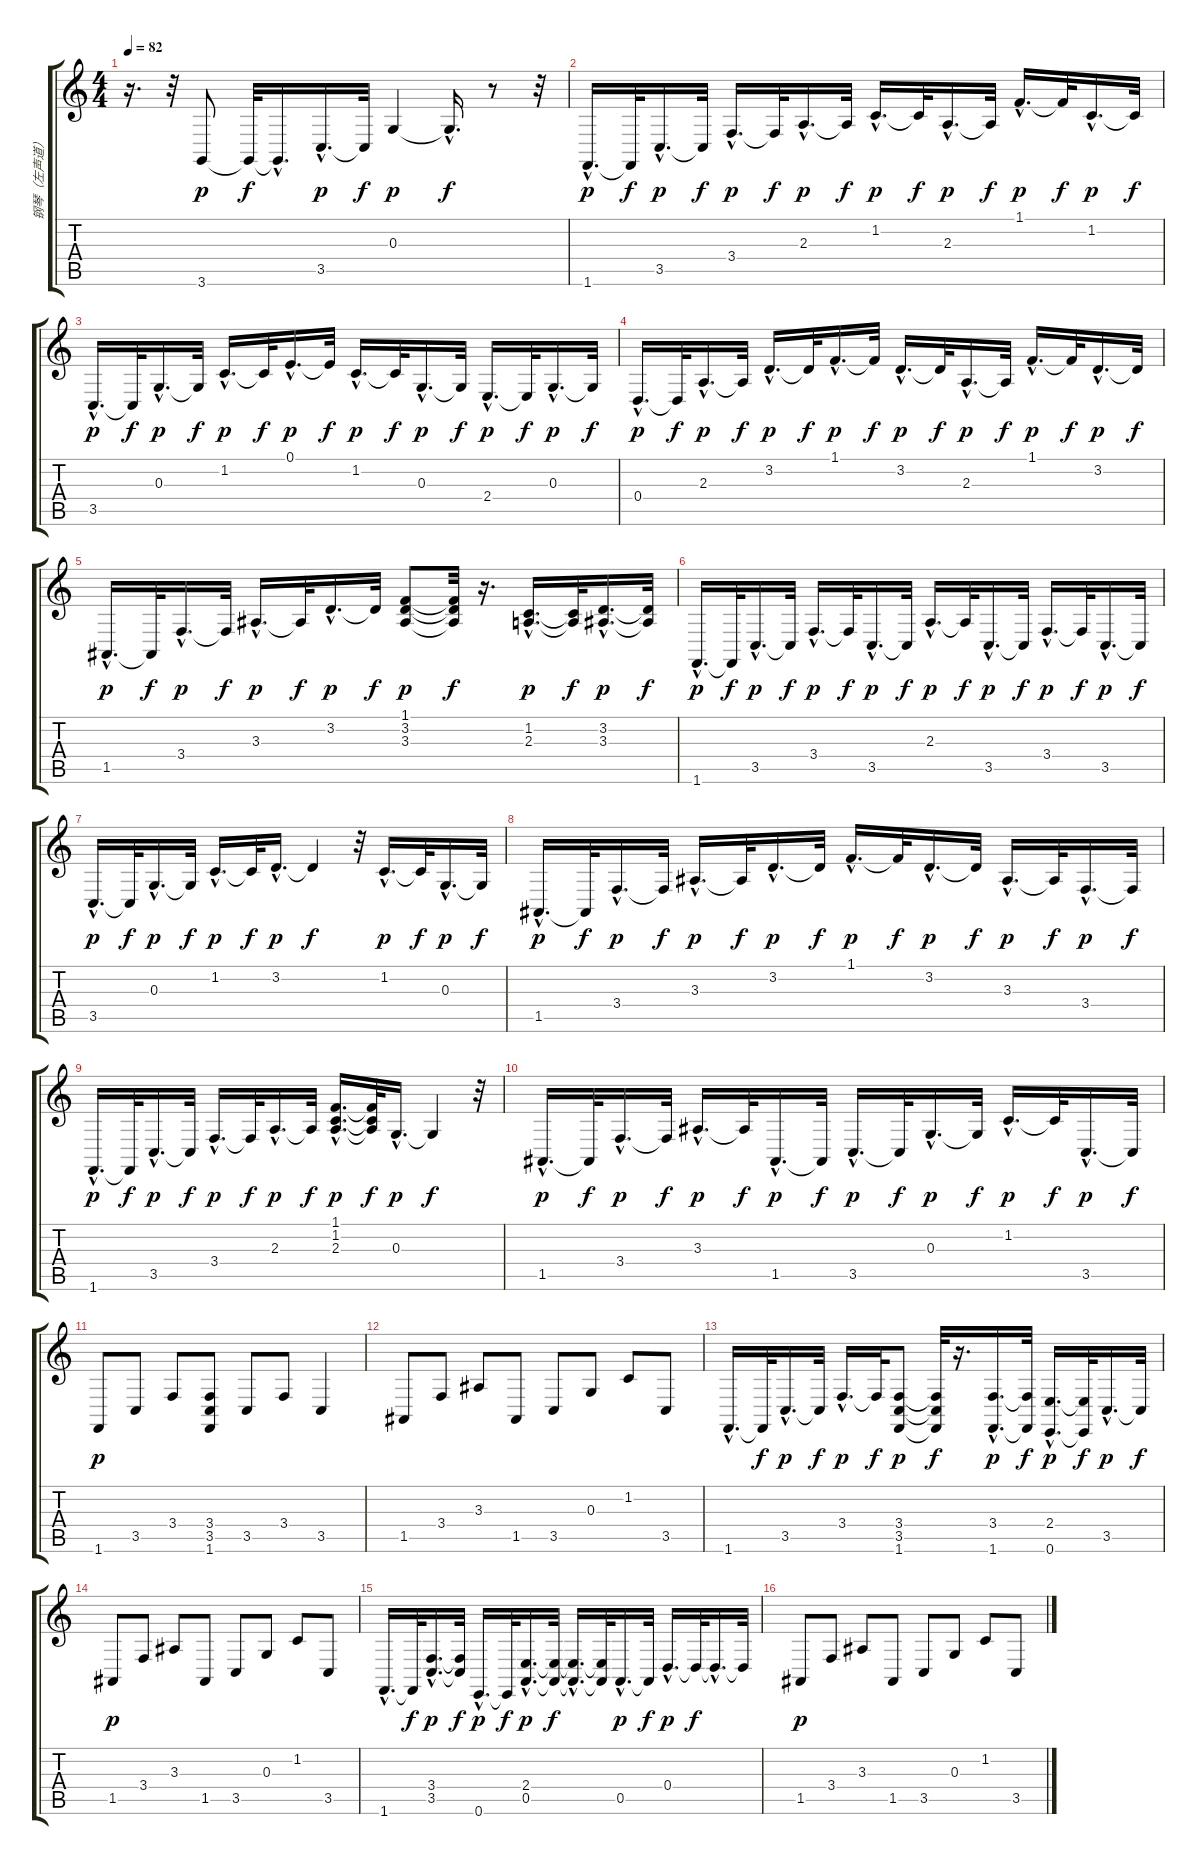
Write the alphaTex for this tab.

\track ("钢琴（左声道）" "钢琴（左声道）") {instrument acousticgrandpiano}
\staff {score tabs}
\tuning (E4 B3 G3 D3 A2 E2) {hide}
\ts (4 4)
\tempo 82
\clef g2
\ks c
r.16{d dy f} r.32 3.6.8{dy p} 3.6{t}.32{dy f} 3.6{hac t}.16{d} 3.5{hac}.16{d dy p} 3.5{t}.32{dy f} 0.3.4{dy p} 0.3{hac t}.16{d dy f} r.8 r.32 |
1.6{hac}.16{d dy p} 1.6{t}.32{dy f} 3.5{hac}.16{d dy p} 3.5{t}.32{dy f} 3.4{hac}.16{d dy p} 3.4{t}.32{dy f} 2.3{hac}.16{d dy p} 2.3{t}.32{dy f} 1.2{hac}.16{d dy p} 1.2{t}.32{dy f} 2.3{hac}.16{d dy p} 2.3{t}.32{dy f} 1.1{hac}.16{d dy p} 1.1{t}.32{dy f} 1.2{hac}.16{d dy p} 1.2{t}.32{dy f} |
3.5{hac}.16{d dy p} 3.5{t}.32{dy f} 0.3{hac}.16{d dy p} 0.3{t}.32{dy f} 1.2{hac}.16{d dy p} 1.2{t}.32{dy f} 0.1{hac}.16{d dy p} 0.1{t}.32{dy f} 1.2{hac}.16{d dy p} 1.2{t}.32{dy f} 0.3{hac}.16{d dy p} 0.3{t}.32{dy f} 2.4{hac}.16{d dy p} 2.4{t}.32{dy f} 0.3{hac}.16{d dy p} 0.3{t}.32{dy f} |
0.4{hac}.16{d dy p} 0.4{t}.32{dy f} 2.3{hac}.16{d dy p} 2.3{t}.32{dy f} 3.2{hac}.16{d dy p} 3.2{t}.32{dy f} 1.1{hac}.16{d dy p} 1.1{t}.32{dy f} 3.2{hac}.16{d dy p} 3.2{t}.32{dy f} 2.3{hac}.16{d dy p} 2.3{t}.32{dy f} 1.1{hac}.16{d dy p} 1.1{t}.32{dy f} 3.2{hac}.16{d dy p} 3.2{t}.32{dy f} |
1.5{hac}.16{d dy p} 1.5{t}.32{dy f} 3.4{hac}.16{d dy p} 3.4{t}.32{dy f} 3.3{hac}.16{d dy p} 3.3{t}.32{dy f} 3.2{hac}.16{d dy p} 3.2{t}.32{dy f} (1.1 3.2 3.3).8{dy p} (1.1{t} 3.2{t} 3.3{t}).32{dy f} r.16{d} (1.2{hac} 2.3{hac}).16{d dy p} (1.2{t} 2.3{t}).32{dy f} (3.2{hac} 3.3{hac}).16{d dy p} (3.2{t} 3.3{t}).32{dy f} |
1.6{hac}.16{d dy p} 1.6{t}.32{dy f} 3.5{hac}.16{d dy p} 3.5{t}.32{dy f} 3.4{hac}.16{d dy p} 3.4{t}.32{dy f} 3.5{hac}.16{d dy p} 3.5{t}.32{dy f} 2.3{hac}.16{d dy p} 2.3{t}.32{dy f} 3.5{hac}.16{d dy p} 3.5{t}.32{dy f} 3.4{hac}.16{d dy p} 3.4{t}.32{dy f} 3.5{hac}.16{d dy p} 3.5{t}.32{dy f} |
3.5{hac}.16{d dy p} 3.5{t}.32{dy f} 0.3{hac}.16{d dy p} 0.3{t}.32{dy f} 1.2{hac}.16{d dy p} 1.2{t}.32{dy f} 3.2{hac}.16{d dy p} 3.2{t}.4{dy f} r.32 1.2{hac}.16{d dy p} 1.2{t}.32{dy f} 0.3{hac}.16{d dy p} 0.3{t}.32{dy f} |
1.5{hac}.16{d dy p} 1.5{t}.32{dy f} 3.4{hac}.16{d dy p} 3.4{t}.32{dy f} 3.3{hac}.16{d dy p} 3.3{t}.32{dy f} 3.2{hac}.16{d dy p} 3.2{t}.32{dy f} 1.1{hac}.16{d dy p} 1.1{t}.32{dy f} 3.2{hac}.16{d dy p} 3.2{t}.32{dy f} 3.3{hac}.16{d dy p} 3.3{t}.32{dy f} 3.4{hac}.16{d dy p} 3.4{t}.32{dy f} |
1.6{hac}.16{d dy p} 1.6{t}.32{dy f} 3.5{hac}.16{d dy p} 3.5{t}.32{dy f} 3.4{hac}.16{d dy p} 3.4{t}.32{dy f} 2.3{hac}.16{d dy p} 2.3{t}.32{dy f} (1.1{hac} 1.2{hac} 2.3{hac}).16{d dy p} (1.1{t} 1.2{t} 2.3{t}).32{dy f} 0.3{hac}.16{d dy p} 0.3{t}.4{dy f} r.32 |
1.5{hac}.16{d dy p} 1.5{t}.32{dy f} 3.4{hac}.16{d dy p} 3.4{t}.32{dy f} 3.3{hac}.16{d dy p} 3.3{t}.32{dy f} 1.5{hac}.16{d dy p} 1.5{t}.32{dy f} 3.5{hac}.16{d dy p} 3.5{t}.32{dy f} 0.3{hac}.16{d dy p} 0.3{t}.32{dy f} 1.2{hac}.16{d dy p} 1.2{t}.32{dy f} 3.5{hac}.16{d dy p} 3.5{t}.32{dy f} |
1.6.8{dy p} 3.5.8 3.4.8 (3.4 3.5 1.6).8 3.5.8 3.4.8 3.5.4 |
1.5.8 3.4.8 3.3.8 1.5.8 3.5.8 0.3.8 1.2.8 3.5.8 |
1.6{hac}.16{d} 1.6{t}.32{dy f} 3.5{hac}.16{d dy p} 3.5{t}.32{dy f} 3.4{hac}.16{d dy p} 3.4{t}.32{dy f} (3.4 3.5 1.6).8{dy p} (3.4{t} 3.5{t} 1.6{t}).32{dy f} r.16{d} (3.4{hac} 1.6{hac}).16{d dy p} (3.4{t} 1.6{t}).32{dy f} (2.4{hac} 0.6{hac}).16{d dy p} (2.4{t} 0.6{t}).32{dy f} 3.5{hac}.16{d dy p} 3.5{t}.32{dy f} |
1.5.8{dy p} 3.4.8 3.3.8 1.5.8 3.5.8 0.3.8 1.2.8 3.5.8 |
1.6{hac}.16{d} 1.6{t}.32{dy f} (3.4{hac} 3.5{hac}).16{d dy p} (3.4{t} 3.5{t}).32{dy f} 0.6{hac}.16{d dy p} 0.6{t}.32{dy f} (2.4{hac} 0.5{hac}).16{d dy p} (2.4{t} 0.5{t}).32{dy f} (2.4{hac t} 0.5{hac t}).16{d} (2.4{t} 0.5{t}).32 0.5{hac}.16{d dy p} 0.5{t}.32{dy f} 0.4{hac}.16{d dy p} 0.4{t}.32{dy f} 0.4{hac t}.16{d} 0.4{t}.32 |
1.5.8{dy p} 3.4.8 3.3.8 1.5.8 3.5.8 0.3.8 1.2.8 3.5.8
